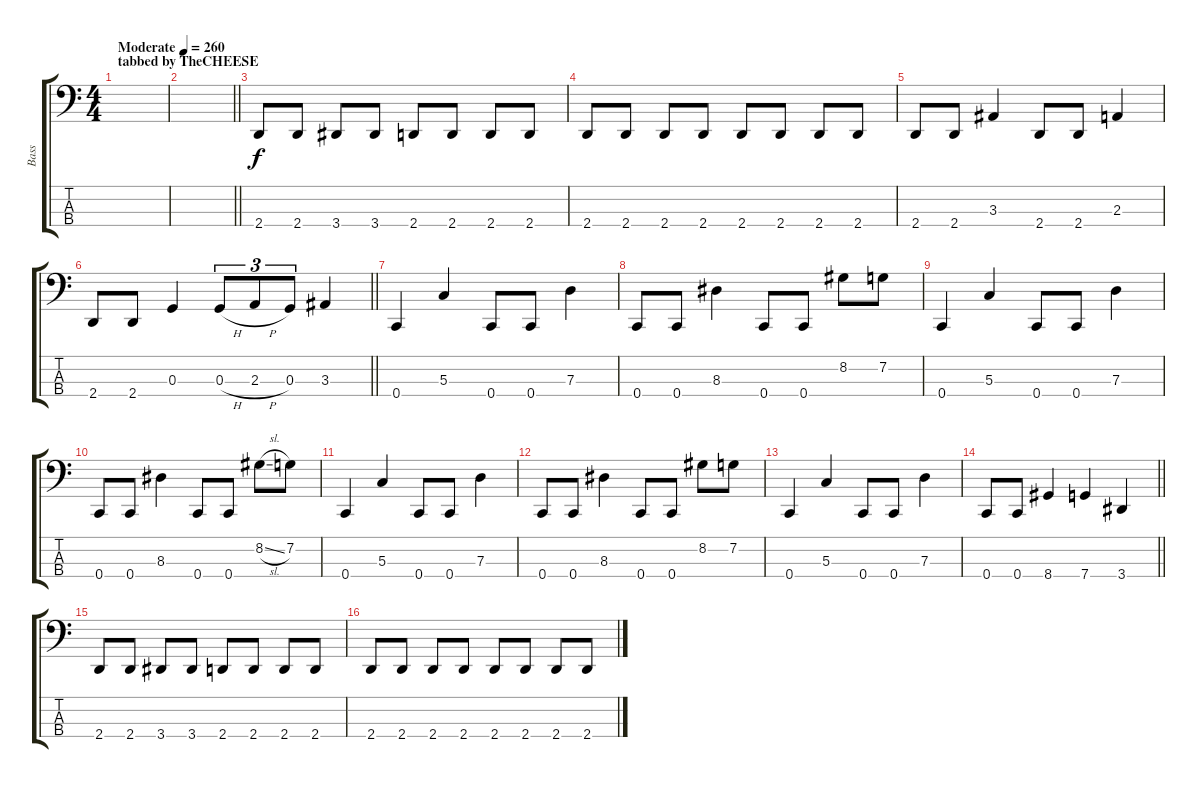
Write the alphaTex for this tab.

\track ("Bass" "Bass") {instrument electricbassfinger}
\staff {score tabs}
\tuning (F2 C2 G1 C1) {hide}
\ts (4 4)
\section ("" "tabbed by TheCHEESE")
\tempo (260 "Moderate")
\clef f4
\ks c
|
\barLineRight lightlight
|
2.4.8 2.4.8 3.4.8 3.4.8 2.4.8 2.4.8 2.4.8 2.4.8 |
2.4.8 2.4.8 2.4.8 2.4.8 2.4.8 2.4.8 2.4.8 2.4.8 |
2.4.8 2.4.8 3.3.4 2.4.8 2.4.8 2.3.4 |
\barLineRight lightlight
2.4.8 2.4.8 0.3.4 0.3{h}.8{tu (3 2)} 2.3{h}.8{tu (3 2)} 0.3.8{tu (3 2)} 3.3.4 |
0.4.4 5.3.4 0.4.8 0.4.8 7.3.4 |
0.4.8 0.4.8 8.3.4 0.4.8 0.4.8 8.2.8 7.2.8 |
0.4.4 5.3.4 0.4.8 0.4.8 7.3.4 |
0.4.8 0.4.8 8.3.4 0.4.8 0.4.8 8.2{sl}.8 7.2.8 |
0.4.4 5.3.4 0.4.8 0.4.8 7.3.4 |
0.4.8 0.4.8 8.3.4 0.4.8 0.4.8 8.2.8 7.2.8 |
0.4.4 5.3.4 0.4.8 0.4.8 7.3.4 |
\barLineRight lightlight
0.4.8 0.4.8 8.4.4 7.4.4 3.4.4 |
2.4.8 2.4.8 3.4.8 3.4.8 2.4.8 2.4.8 2.4.8 2.4.8 |
2.4.8 2.4.8 2.4.8 2.4.8 2.4.8 2.4.8 2.4.8 2.4.8
